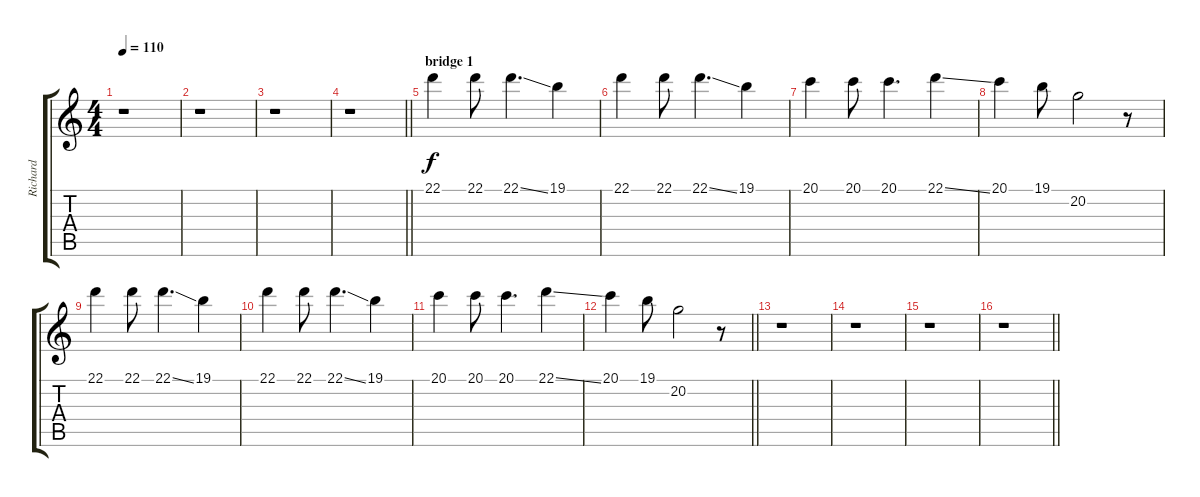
\track ("Richard" "Richard") {instrument whistle}
\staff {score tabs}
\tuning (E4 B3 G3 D3 A2 E2) {hide}
\ts (4 4)
\tempo 110
\clef g2
\ks c
r.1{dy f} |
r.1 |
r.1 |
\barLineRight lightlight
r.1 |
\section ("" "bridge 1")
22.1.4 22.1.8 22.1{ss}.4{d} 19.1.4 |
22.1.4 22.1.8 22.1{ss}.4{d} 19.1.4 |
20.1.4 20.1.8 20.1.4{d} 22.1{ss}.4 |
20.1.4 19.1.8 20.2.2 r.8 |
22.1.4 22.1.8 22.1{ss}.4{d} 19.1.4 |
22.1.4 22.1.8 22.1{ss}.4{d} 19.1.4 |
20.1.4 20.1.8 20.1.4{d} 22.1{ss}.4 |
\barLineRight lightlight
20.1.4 19.1.8 20.2.2 r.8 |
r.1 |
r.1 |
r.1 |
\barLineRight lightlight
r.1
